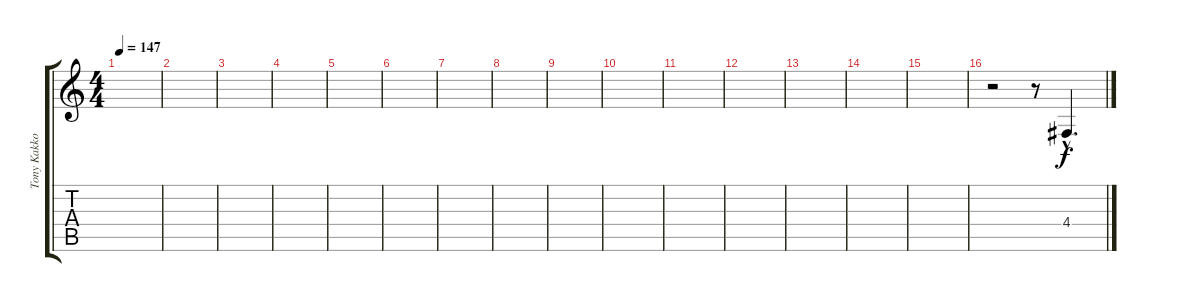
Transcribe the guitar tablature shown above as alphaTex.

\track ("Tony Kakko" "Tony Kakko") {instrument pad7halo}
\staff {score tabs}
\tuning (E4 B3 G3 D3 A2 E2) {hide}
\ts (4 4)
\tempo 147
\clef g2
\ks c
|
|
|
|
|
|
|
|
|
|
|
|
|
|
|
r.2 r.8 4.4{hac}.4{d}
